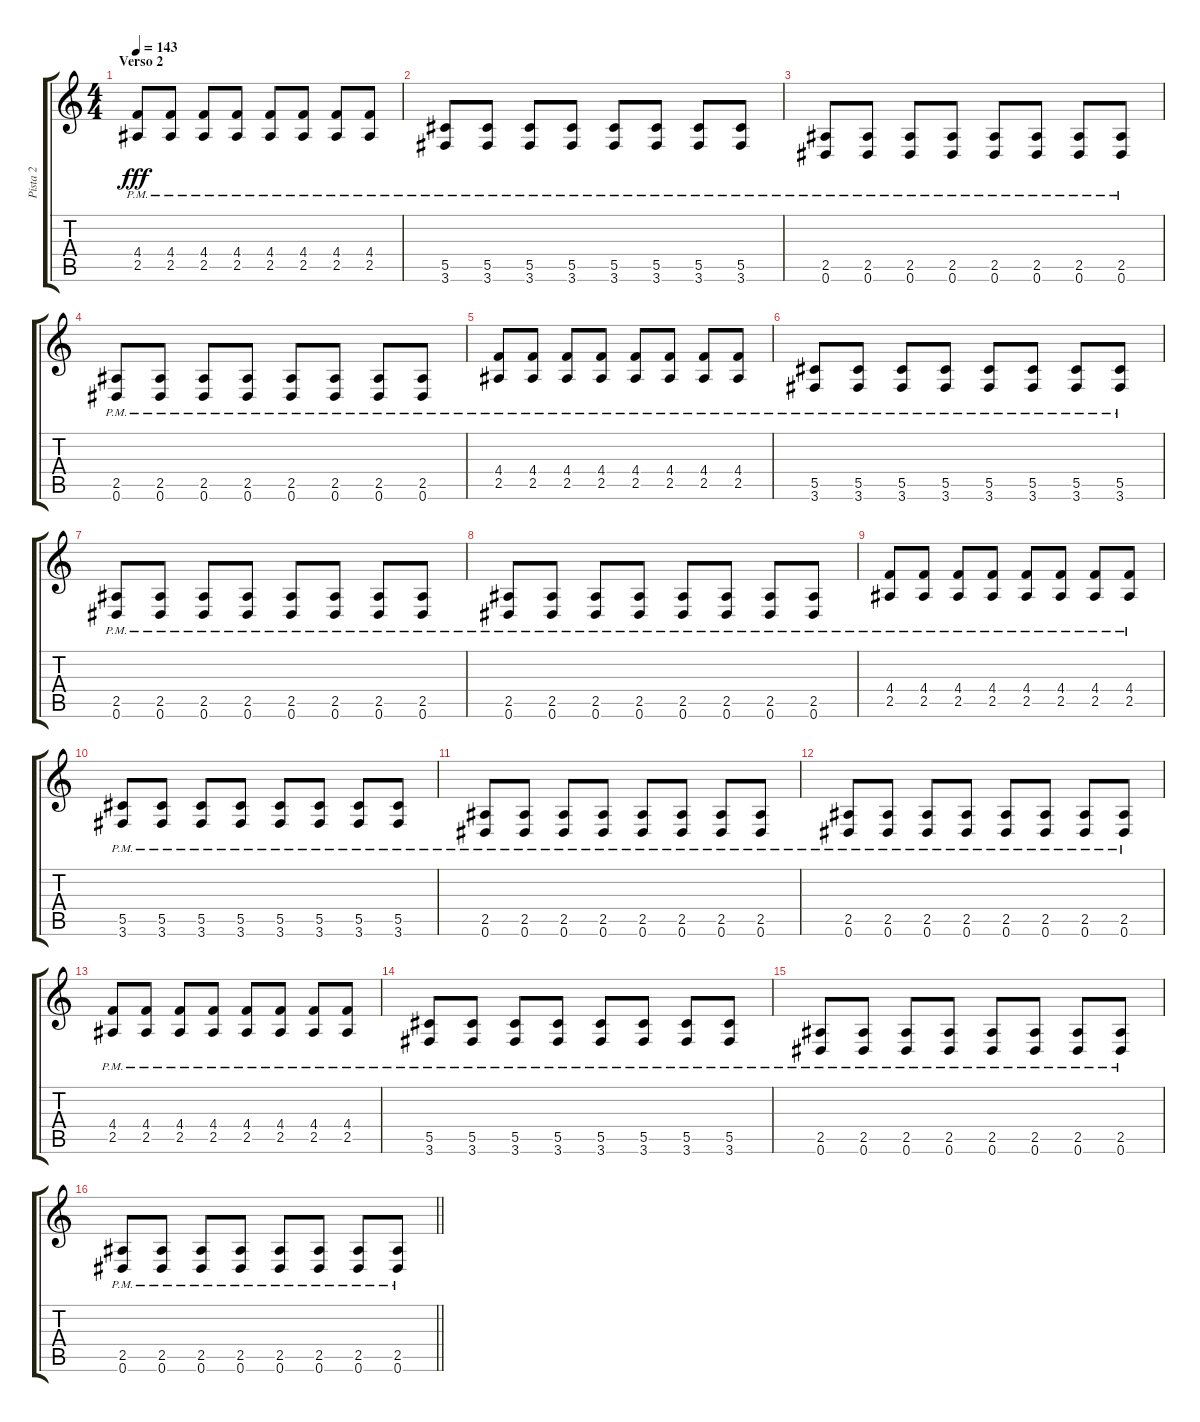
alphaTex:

\track ("Pista 2" "Pista 2") {instrument distortionguitar}
\staff {score tabs}
\tuning (Eb4 Bb3 Gb3 Db3 Ab2 Eb2) {hide}
\ts (4 4)
\section ("" "Verso 2")
\tempo 143
\clef g2
\ks c
(4.4{pm} 2.5{pm}).8{dy fff} (4.4{pm} 2.5{pm}).8 (4.4{pm} 2.5{pm}).8 (4.4{pm} 2.5{pm}).8 (4.4{pm} 2.5{pm}).8 (4.4{pm} 2.5{pm}).8 (4.4{pm} 2.5{pm}).8 (4.4{pm} 2.5{pm}).8 |
(5.5{pm} 3.6{pm}).8 (5.5{pm} 3.6{pm}).8 (5.5{pm} 3.6{pm}).8 (5.5{pm} 3.6{pm}).8 (5.5{pm} 3.6{pm}).8 (5.5{pm} 3.6{pm}).8 (5.5{pm} 3.6{pm}).8 (5.5{pm} 3.6{pm}).8 |
(2.5{pm} 0.6{pm}).8 (2.5{pm} 0.6{pm}).8 (2.5{pm} 0.6{pm}).8 (2.5{pm} 0.6{pm}).8 (2.5{pm} 0.6{pm}).8 (2.5{pm} 0.6{pm}).8 (2.5{pm} 0.6{pm}).8 (2.5{pm} 0.6{pm}).8 |
(2.5{pm} 0.6{pm}).8 (2.5{pm} 0.6{pm}).8 (2.5{pm} 0.6{pm}).8 (2.5{pm} 0.6{pm}).8 (2.5{pm} 0.6{pm}).8 (2.5{pm} 0.6{pm}).8 (2.5{pm} 0.6{pm}).8 (2.5{pm} 0.6{pm}).8 |
(4.4{pm} 2.5{pm}).8 (4.4{pm} 2.5{pm}).8 (4.4{pm} 2.5{pm}).8 (4.4{pm} 2.5{pm}).8 (4.4{pm} 2.5{pm}).8 (4.4{pm} 2.5{pm}).8 (4.4{pm} 2.5{pm}).8 (4.4{pm} 2.5{pm}).8 |
(5.5{pm} 3.6{pm}).8 (5.5{pm} 3.6{pm}).8 (5.5{pm} 3.6{pm}).8 (5.5{pm} 3.6{pm}).8 (5.5{pm} 3.6{pm}).8 (5.5{pm} 3.6{pm}).8 (5.5{pm} 3.6{pm}).8 (5.5{pm} 3.6{pm}).8 |
(2.5{pm} 0.6{pm}).8 (2.5{pm} 0.6{pm}).8 (2.5{pm} 0.6{pm}).8 (2.5{pm} 0.6{pm}).8 (2.5{pm} 0.6{pm}).8 (2.5{pm} 0.6{pm}).8 (2.5{pm} 0.6{pm}).8 (2.5{pm} 0.6{pm}).8 |
(2.5{pm} 0.6{pm}).8 (2.5{pm} 0.6{pm}).8 (2.5{pm} 0.6{pm}).8 (2.5{pm} 0.6{pm}).8 (2.5{pm} 0.6{pm}).8 (2.5{pm} 0.6{pm}).8 (2.5{pm} 0.6{pm}).8 (2.5{pm} 0.6{pm}).8 |
(4.4{pm} 2.5{pm}).8 (4.4{pm} 2.5{pm}).8 (4.4{pm} 2.5{pm}).8 (4.4{pm} 2.5{pm}).8 (4.4{pm} 2.5{pm}).8 (4.4{pm} 2.5{pm}).8 (4.4{pm} 2.5{pm}).8 (4.4{pm} 2.5{pm}).8 |
(5.5{pm} 3.6{pm}).8 (5.5{pm} 3.6{pm}).8 (5.5{pm} 3.6{pm}).8 (5.5{pm} 3.6{pm}).8 (5.5{pm} 3.6{pm}).8 (5.5{pm} 3.6{pm}).8 (5.5{pm} 3.6{pm}).8 (5.5{pm} 3.6{pm}).8 |
(2.5{pm} 0.6{pm}).8 (2.5{pm} 0.6{pm}).8 (2.5{pm} 0.6{pm}).8 (2.5{pm} 0.6{pm}).8 (2.5{pm} 0.6{pm}).8 (2.5{pm} 0.6{pm}).8 (2.5{pm} 0.6{pm}).8 (2.5{pm} 0.6{pm}).8 |
(2.5{pm} 0.6{pm}).8 (2.5{pm} 0.6{pm}).8 (2.5{pm} 0.6{pm}).8 (2.5{pm} 0.6{pm}).8 (2.5{pm} 0.6{pm}).8 (2.5{pm} 0.6{pm}).8 (2.5{pm} 0.6{pm}).8 (2.5{pm} 0.6{pm}).8 |
(4.4{pm} 2.5{pm}).8 (4.4{pm} 2.5{pm}).8 (4.4{pm} 2.5{pm}).8 (4.4{pm} 2.5{pm}).8 (4.4{pm} 2.5{pm}).8 (4.4{pm} 2.5{pm}).8 (4.4{pm} 2.5{pm}).8 (4.4{pm} 2.5{pm}).8 |
(5.5{pm} 3.6{pm}).8 (5.5{pm} 3.6{pm}).8 (5.5{pm} 3.6{pm}).8 (5.5{pm} 3.6{pm}).8 (5.5{pm} 3.6{pm}).8 (5.5{pm} 3.6{pm}).8 (5.5{pm} 3.6{pm}).8 (5.5{pm} 3.6{pm}).8 |
(2.5{pm} 0.6{pm}).8 (2.5{pm} 0.6{pm}).8 (2.5{pm} 0.6{pm}).8 (2.5{pm} 0.6{pm}).8 (2.5{pm} 0.6{pm}).8 (2.5{pm} 0.6{pm}).8 (2.5{pm} 0.6{pm}).8 (2.5{pm} 0.6{pm}).8 |
\barLineRight lightlight
(2.5{pm} 0.6{pm}).8 (2.5{pm} 0.6{pm}).8 (2.5{pm} 0.6{pm}).8 (2.5{pm} 0.6{pm}).8 (2.5{pm} 0.6{pm}).8 (2.5{pm} 0.6{pm}).8 (2.5{pm} 0.6{pm}).8 (2.5{pm} 0.6{pm}).8
